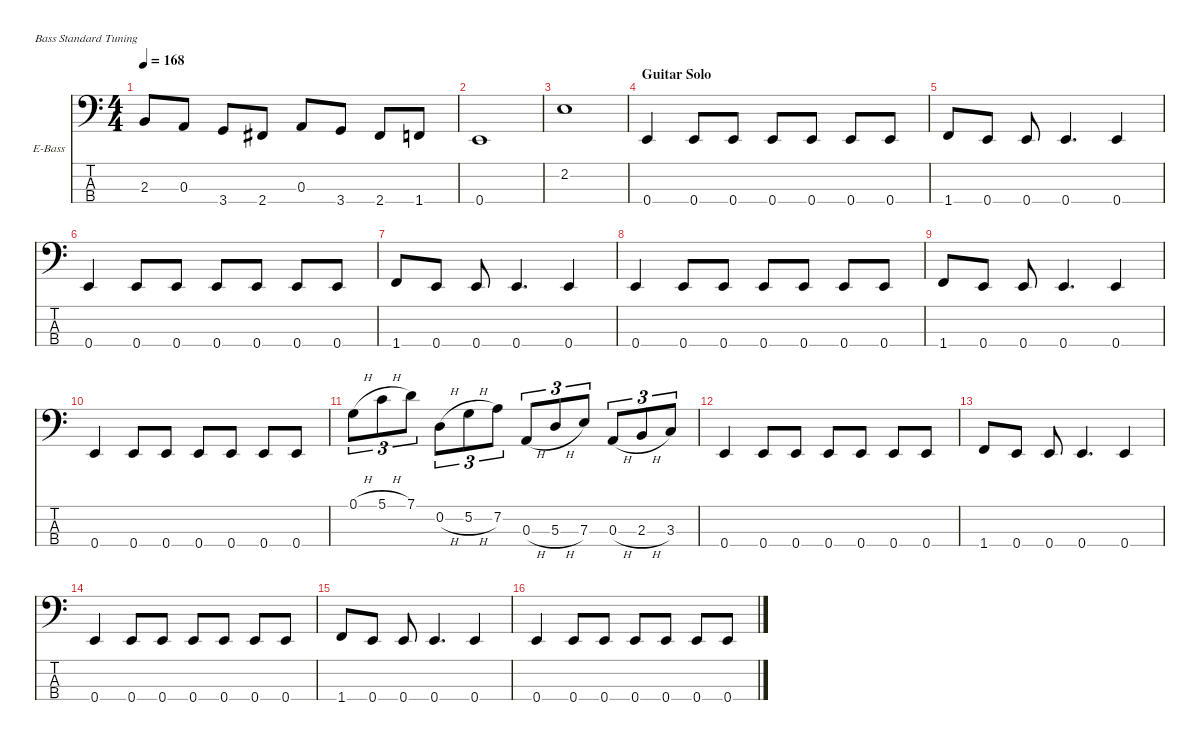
\hideDynamics
\bracketExtendMode nobrackets
\firstSystemTrackNameOrientation horizontal
\otherSystemsTrackNameOrientation horizontal
\track ("Bass" "E-Bass") {instrument electricbasspick}
\staff {score tabs}
\tuning (G2 D2 A1 E1)
\ts (4 4)
\tempo 168
\clef f4
\ks c
2.3.8{dy fff} 0.3.8 3.4.8 2.4{acc #}.8 0.3.8 3.4.8 2.4{acc #}.8 1.4.8 |
0.4.1 |
2.2.1 |
\section ("" "Guitar Solo")
0.4.4 0.4.8 0.4.8 0.4.8 0.4.8 0.4.8 0.4.8 |
1.4.8 0.4.8 0.4.8 0.4.4{d dy f} 0.4.4 |
0.4.4{dy fff} 0.4.8 0.4.8 0.4.8 0.4.8 0.4.8 0.4.8 |
1.4.8 0.4.8 0.4.8 0.4.4{d dy f} 0.4.4 |
0.4.4{dy fff} 0.4.8 0.4.8 0.4.8 0.4.8 0.4.8 0.4.8 |
1.4.8 0.4.8 0.4.8 0.4.4{d dy f} 0.4.4 |
0.4.4{dy fff} 0.4.8 0.4.8 0.4.8 0.4.8 0.4.8 0.4.8 |
0.1{h}.8{tu (3 2)} 5.1{h}.8{tu (3 2)} 7.1.8{tu (3 2)} 0.2{h}.8{tu (3 2)} 5.2{h}.8{tu (3 2) dy f} 7.2.8{tu (3 2)} 0.3{h}.8{tu (3 2) dy fff} 5.3{h}.8{tu (3 2) dy f} 7.3.8{tu (3 2)} 0.3{h}.8{tu (3 2) dy fff} 2.3{h}.8{tu (3 2)} 3.3.8{tu (3 2)} |
0.4.4 0.4.8 0.4.8 0.4.8 0.4.8 0.4.8 0.4.8 |
1.4.8 0.4.8 0.4.8 0.4.4{d dy f} 0.4.4 |
0.4.4{dy fff} 0.4.8 0.4.8 0.4.8 0.4.8 0.4.8 0.4.8 |
1.4.8 0.4.8 0.4.8 0.4.4{d dy f} 0.4.4 |
0.4.4{dy fff} 0.4.8 0.4.8 0.4.8 0.4.8 0.4.8 0.4.8
